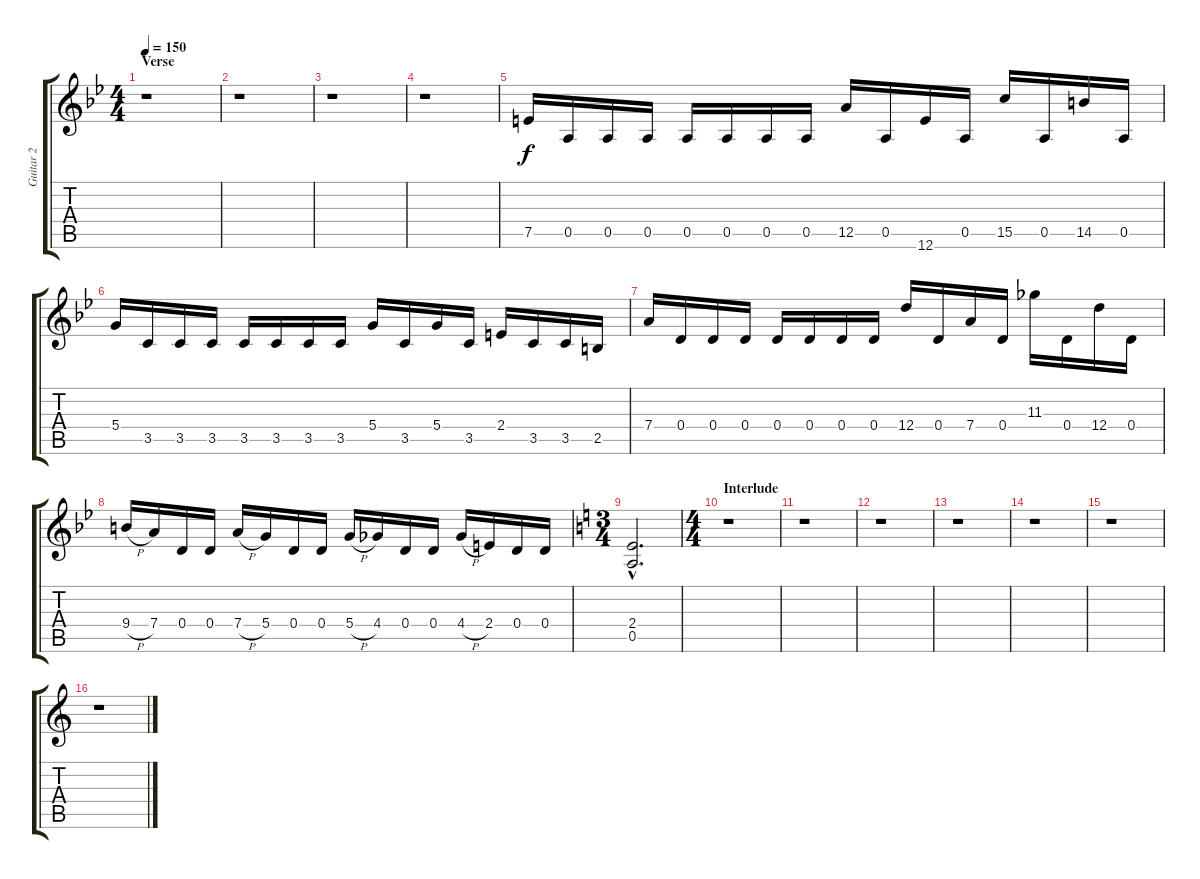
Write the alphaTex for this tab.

\track ("Guitar 2" "Guitar 2") {instrument distortionguitar}
\staff {score tabs}
\tuning (E4 B3 G3 D3 A2 E2) {hide}
\ts (4 4)
\section ("" "Verse")
\tempo 150
\clef g2
\ks gminor
r.1{dy f} |
r.1 |
r.1 |
r.1 |
7.5.16 0.5.16 0.5.16 0.5.16 0.5.16 0.5.16 0.5.16 0.5.16 12.5.16 0.5.16 12.6.16 0.5.16 15.5.16 0.5.16 14.5.16 0.5.16 |
5.4.16 3.5.16 3.5.16 3.5.16 3.5.16 3.5.16 3.5.16 3.5.16 5.4.16 3.5.16 5.4.16 3.5.16 2.4.16 3.5.16 3.5.16 2.5.16 |
7.4.16 0.4.16 0.4.16 0.4.16 0.4.16 0.4.16 0.4.16 0.4.16 12.4.16 0.4.16 7.4.16 0.4.16 11.3.16 0.4.16 12.4.16 0.4.16 |
9.4{h}.16 7.4.16 0.4.16 0.4.16 7.4{h}.16 5.4.16 0.4.16 0.4.16 5.4{h}.16 4.4.16 0.4.16 0.4.16 4.4{h}.16 2.4.16 0.4.16 0.4.16 |
\ts (3 4)
\ks aminor
(2.4{hac} 0.5{hac}).2{d} |
\ts (4 4)
\section ("" "Interlude")
\ks c
r.1 |
r.1 |
r.1 |
r.1 |
r.1 |
r.1 |
r.1
